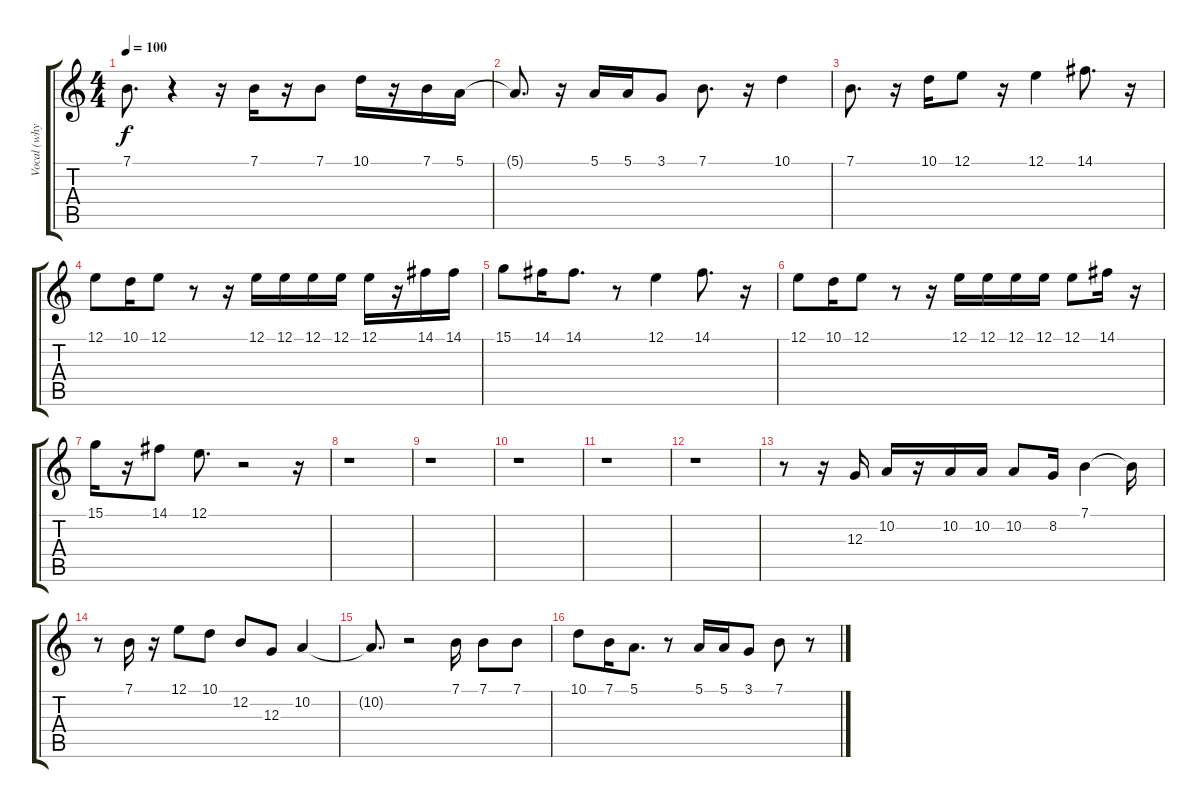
\track ("Vocal (why include this?)" "Vocal (why") {instrument panflute}
\staff {score tabs}
\tuning (E4 B3 G3 D3 A2 E2) {hide}
\ts (4 4)
\tempo 100
\clef g2
\ks c
7.1.8{d dy f} r.4 r.16 7.1.16 r.16 7.1.8 10.1.16 r.16 7.1.16 5.1.16 |
5.1{t}.8{d} r.16 5.1.16 5.1.16 3.1.8 7.1.8{d} r.16 10.1.4 |
7.1.8{d} r.16 10.1.16 12.1.8 r.16 12.1.4 14.1.8{d} r.16 |
12.1.8 10.1.16 12.1.8 r.8 r.16 12.1.16 12.1.16 12.1.16 12.1.16 12.1.16 r.16 14.1.16 14.1.16 |
15.1.8 14.1.16 14.1.8{d} r.8 12.1.4 14.1.8{d} r.16 |
12.1.8 10.1.16 12.1.8 r.8 r.16 12.1.16 12.1.16 12.1.16 12.1.16 12.1.8 14.1.16 r.16 |
15.1.16 r.16 14.1.8 12.1.8{d} r.2 r.16 |
r.1 |
r.1 |
r.1 |
r.1 |
r.1 |
r.8 r.16 12.3.16 10.2.16 r.16 10.2.16 10.2.16 10.2.8 8.2.16 7.1.4 7.1{t}.16 |
r.8 7.1.16 r.16 12.1.8 10.1.8 12.2.8 12.3.8 10.2.4 |
10.2{t}.8{d} r.2 7.1.16 7.1.8 7.1.8 |
10.1.8 7.1.16 5.1.8{d} r.8 5.1.16 5.1.16 3.1.8 7.1.8 r.8
